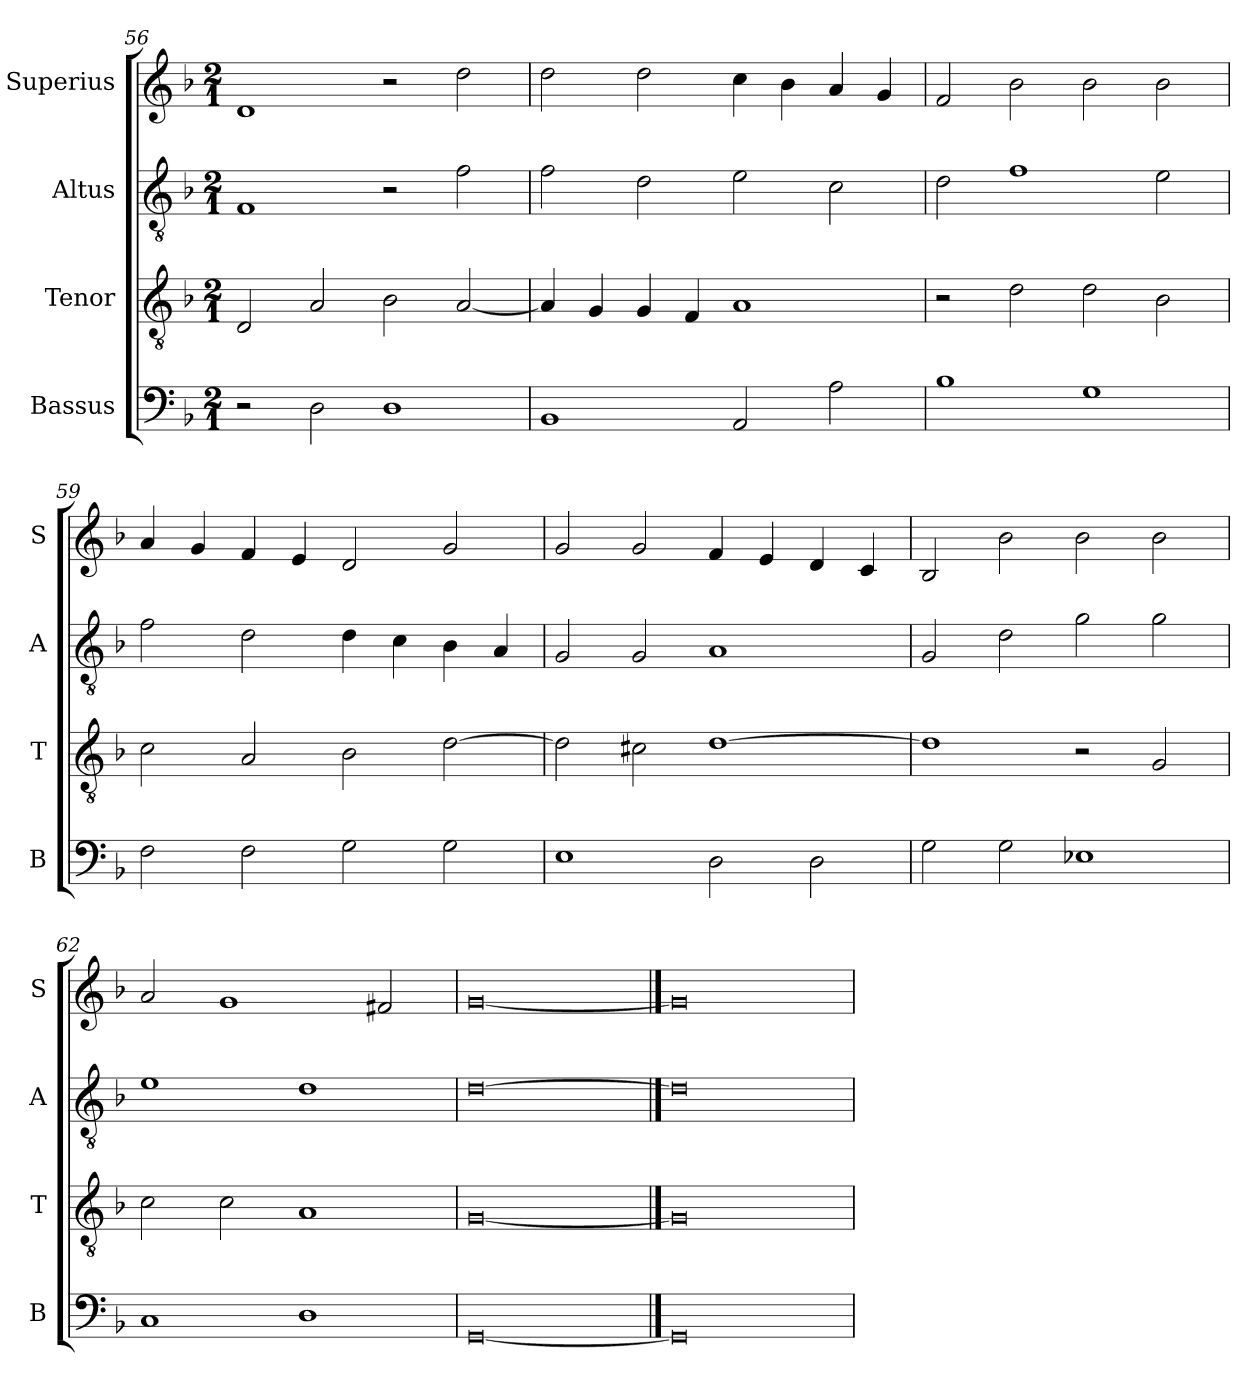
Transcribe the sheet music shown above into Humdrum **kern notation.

**kern	**kern	**kern	**kern
*part4	*part3	*part2	*part1
*staff4	*staff3	*staff2	*staff1
*I"Bassus	*I"Tenor	*I"Altus	*I"Superius
*I'B	*I'T	*I'A	*I'S
*clefF4	*clefGv2	*clefGv2	*clefG2
*k[b-]	*k[b-]	*k[b-]	*k[b-]
*F:	*F:	*F:	*F:
*M2/1	*M2/1	*M2/1	*M2/1
=56	=56	=56	=56
2r	2D	1F	1d
2D	2A	.	.
1D	2B-	2r	2r
.	[2A	2f	2dd
=57	=57	=57	=57
1BB-	4A]	2f	2dd
.	4G	.	.
.	4G	2d	2dd
.	4F	.	.
2AA	1A	2e	4cc
.	.	.	4b-
2A	.	2c	4a
.	.	.	4g
=58	=58	=58	=58
1B-	2r	2d	2f
.	2d	1f	2b-
1G	2d	.	2b-
.	2B-	2e	2b-
=59	=59	=59	=59
2F	2c	2f	4a
.	.	.	4g
2F	2A	2d	4f
.	.	.	4e
2G	2B-	4d	2d
.	.	4c	.
2G	[2d	4B-	2g
.	.	4A	.
=60	=60	=60	=60
1E	2d]	2G	2g
.	2c#X	2G	2g
2D	[1d	1A	4f
.	.	.	4e
2D	.	.	4d
.	.	.	4c
=61	=61	=61	=61
2G	1d]	2G	2B-
2G	.	2d	2b-
1E-X	2r	2g	2b-
.	2G	2g	2b-
=62	=62	=62	=62
1C	2c	1e	2a
.	2c	.	1g
1D	1A	1d	.
.	.	.	2f#X
=63	=63	=63	=63
[0GG	[0G	[0d	[0g
==64	==64	==64	==64
0GG]	0G]	0d]	0g]
=	=	=	=
*-	*-	*-	*-
